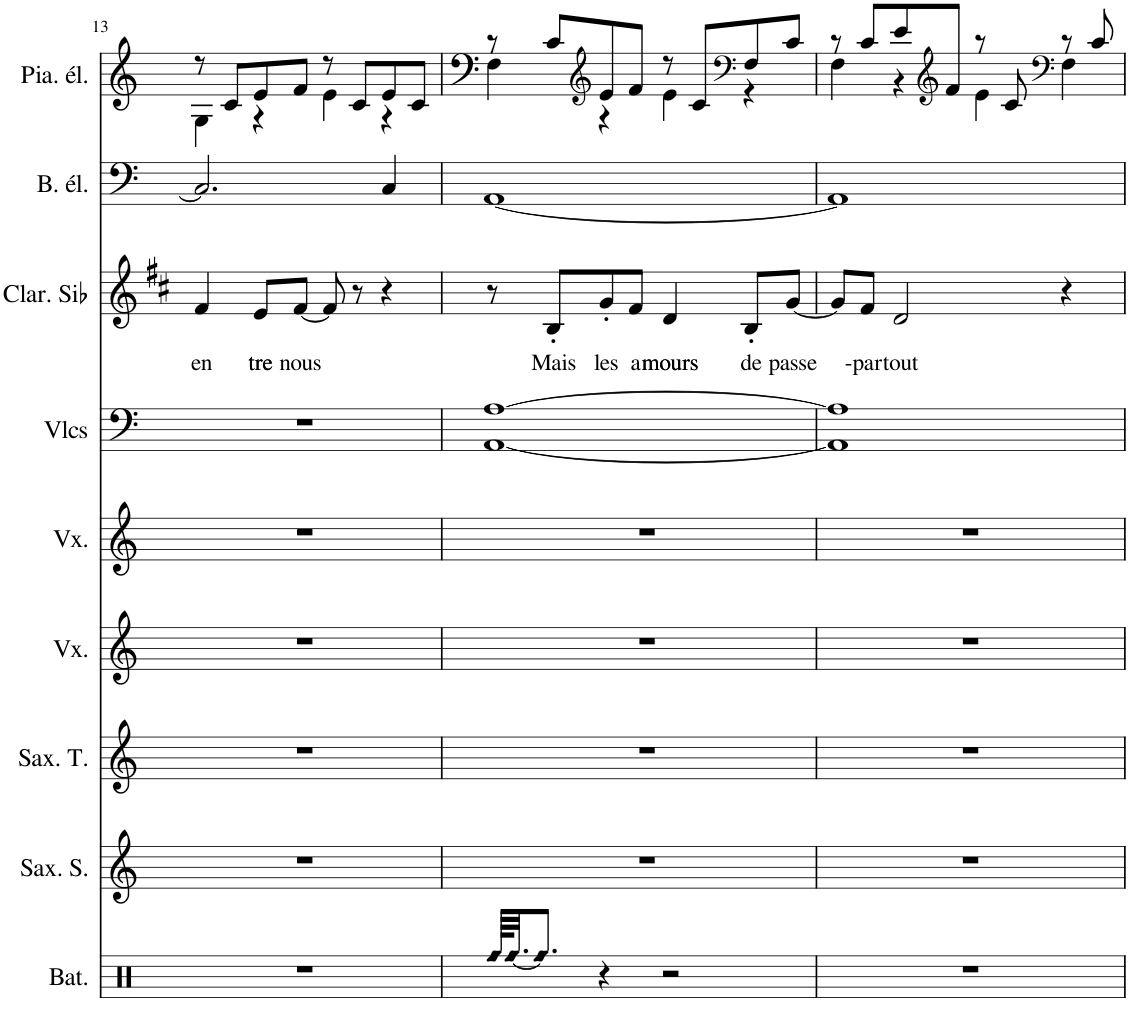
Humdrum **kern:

**kern	**kern	**kern	**kern	**kern	**kern	**kern	**text	**kern	**kern
*part9	*part8	*part7	*part6	*part5	*part4	*part3	*part3	*part2	*part1
*staff9	*staff8	*staff7	*staff6	*staff5	*staff4	*staff3	*staff3	*staff2	*staff1
*I"Batterie	*I"Saxophone Soprano	*I"Saxophone Ténor	*I"Voix	*I"Voix, MIDI	*I"Violoncelles, MIDI	*I"Clarinette en Sib	*	*I"Basse électrique à 5 cordes, MIDI	*I"Piano électrique, MIDI
*I'Bat.	*I'Sax. S.	*I'Sax. T.	*I'Vx.	*I'Vx.	*I'Vlcs	*I'Clar. Sib	*	*I'B. él.	*I'Pia. él.
!!LO:PB:g=z
*clefX	*clefG2	*clefG2	*clefG2	*clefG2	*clefF4	*clefG2	*	*clefF4	*clefG2
*	*Trd1c2	*Trd8c14	*	*	*	*Trd1c2	*	*Trd7c12	*
*k[]	*k[]	*k[]	*k[]	*k[]	*k[]	*k[f#c#]	*	*k[]	*k[]
*M4/4	*M4/4	*M4/4	*M4/4	*M4/4	*M4/4	*M4/4	*	*M4/4	*M4/4
=13	=13	=13	=13	=13	=13	=13	=13	=13	=13
!	!	!	!	!	!	!	!LO:LY:b	!	!
*	*	*	*	*	*	*	*	*	*^
1r	1r	1r	1r	1r	1r	4f#/	en	2.C/]	8r	4G\
.	.	.	.	.	.	.	.	.	8c/L	.
!	!	!	!	!	!	!	!LO:LY:b	!	!	!
.	.	.	.	.	.	8e/L	tre	.	8e/	4r
!	!	!	!	!	!	!	!LO:LY:b	!	!	!
.	.	.	.	.	.	[8f#/J	nous	.	8f/J	.
.	.	.	.	.	.	8f#/]	.	.	8r	4e\
.	.	.	.	.	.	8r	.	.	8c/L	.
.	.	.	.	.	.	4r	.	4C/	8e/	4r
.	.	.	.	.	.	.	.	.	8c/J	.
=14	=14	=14	=14	=14	=14	=14	=14	=14	=14	=14
!LO:N:head=diamond	!	!	!	!	!	!	!	!	!	!
64Rff/KLLL	1r	1r	1r	1r	[1AA [1A	8r	.	[1AA	8r	4F\
!LO:N:head=diamond	!	!	!	!	!	!	!	!	!	!
[32.Rff/JJ	.	.	.	.	.	.	.	.	.	.
!LO:N:head=diamond	!	!	!	!	!	!	!	!	!	!
8.Rff/J]	.	.	.	.	.	.	.	.	.	.
!	!	!	!	!	!	!	!LO:LY:b	!	!	!
.	.	.	.	.	.	8B'/L	Mais	.	8c/L	.
*	*	*	*	*	*	*	*	*	*clefG2	*
!	!	!	!	!	!	!	!LO:LY:b	!	!	!
4r	.	.	.	.	.	8g'/	les	.	8e/	4r
!	!	!	!	!	!	!	!LO:LY:b	!	!	!
.	.	.	.	.	.	8f#/J	a	.	8f/J	.
!	!	!	!	!	!	!	!LO:LY:b	!	!	!
2r	.	.	.	.	.	4d/	mours	.	8r	4e\
.	.	.	.	.	.	.	.	.	8c/L	.
*	*	*	*	*	*	*	*	*	*clefF4	*
!	!	!	!	!	!	!	!LO:LY:b	!	!	!
.	.	.	.	.	.	8B'/L	de	.	8F/	4r
!	!	!	!	!	!	!	!LO:LY:b	!	!	!
.	.	.	.	.	.	[8g/J	passe	.	8c/J	.
=15	=15	=15	=15	=15	=15	=15	=15	=15	=15	=15
1r	1r	1r	1r	1r	1AA] 1A]	8g/L]	.	1AA]	8r	4F\
!	!	!	!	!	!	!	!LO:LY:b	!	!	!
.	.	.	.	.	.	8f#/J	-par	.	8c/L	.
!	!	!	!	!	!	!	!LO:LY:b	!	!	!
.	.	.	.	.	.	2d/	tout	.	8e/	4r
*	*	*	*	*	*	*	*	*	*clefG2	*
.	.	.	.	.	.	.	.	.	8f/J	.
.	.	.	.	.	.	.	.	.	8r	4e\
.	.	.	.	.	.	.	.	.	8c/	.
*	*	*	*	*	*	*	*	*	*clefF4	*
.	.	.	.	.	.	4r	.	.	8r	4F\
.	.	.	.	.	.	.	.	.	8c/	.
*	*	*	*	*	*	*	*	*	*v	*v
=	=	=	=	=	=	=	=	=	=
*-	*-	*-	*-	*-	*-	*-	*-	*-	*-
